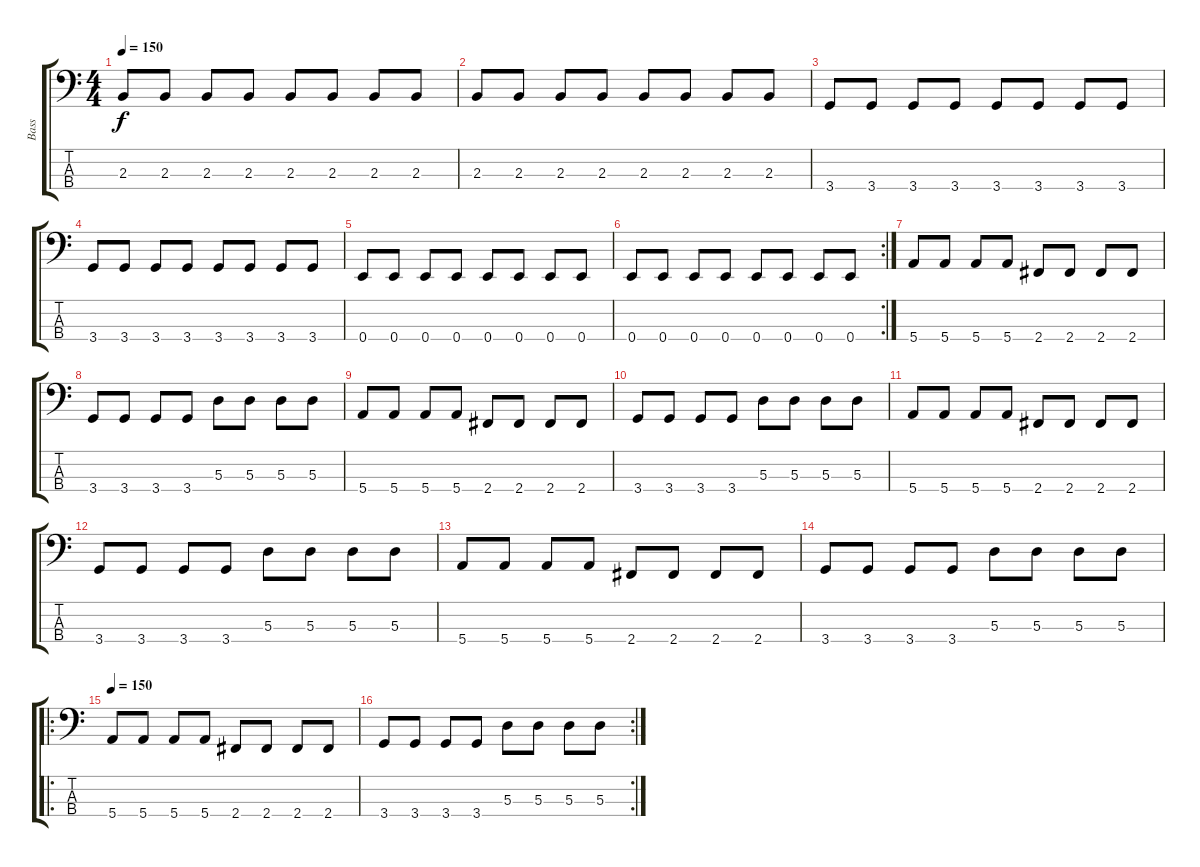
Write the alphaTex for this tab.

\track ("Bass" "Bass") {instrument electricbasspick}
\staff {score tabs}
\tuning (G2 D2 A1 E1) {hide}
\ts (4 4)
\tempo 150
\clef f4
\ks c
2.3.8{dy f} 2.3.8 2.3.8 2.3.8 2.3.8 2.3.8 2.3.8 2.3.8 |
2.3.8 2.3.8 2.3.8 2.3.8 2.3.8 2.3.8 2.3.8 2.3.8 |
3.4.8 3.4.8 3.4.8 3.4.8 3.4.8 3.4.8 3.4.8 3.4.8 |
3.4.8 3.4.8 3.4.8 3.4.8 3.4.8 3.4.8 3.4.8 3.4.8 |
0.4.8 0.4.8 0.4.8 0.4.8 0.4.8 0.4.8 0.4.8 0.4.8 |
\rc 2
0.4.8 0.4.8 0.4.8 0.4.8 0.4.8 0.4.8 0.4.8 0.4.8 |
5.4.8 5.4.8 5.4.8 5.4.8 2.4.8 2.4.8 2.4.8 2.4.8 |
3.4.8 3.4.8 3.4.8 3.4.8 5.3.8 5.3.8 5.3.8 5.3.8 |
5.4.8 5.4.8 5.4.8 5.4.8 2.4.8 2.4.8 2.4.8 2.4.8 |
3.4.8 3.4.8 3.4.8 3.4.8 5.3.8 5.3.8 5.3.8 5.3.8 |
5.4.8 5.4.8 5.4.8 5.4.8 2.4.8 2.4.8 2.4.8 2.4.8 |
3.4.8 3.4.8 3.4.8 3.4.8 5.3.8 5.3.8 5.3.8 5.3.8 |
5.4.8 5.4.8 5.4.8 5.4.8 2.4.8 2.4.8 2.4.8 2.4.8 |
3.4.8 3.4.8 3.4.8 3.4.8 5.3.8 5.3.8 5.3.8 5.3.8 |
\ro
\tempo 150
5.4.8 5.4.8 5.4.8 5.4.8 2.4.8 2.4.8 2.4.8 2.4.8 |
\rc 2
3.4.8 3.4.8 3.4.8 3.4.8 5.3.8 5.3.8 5.3.8 5.3.8
